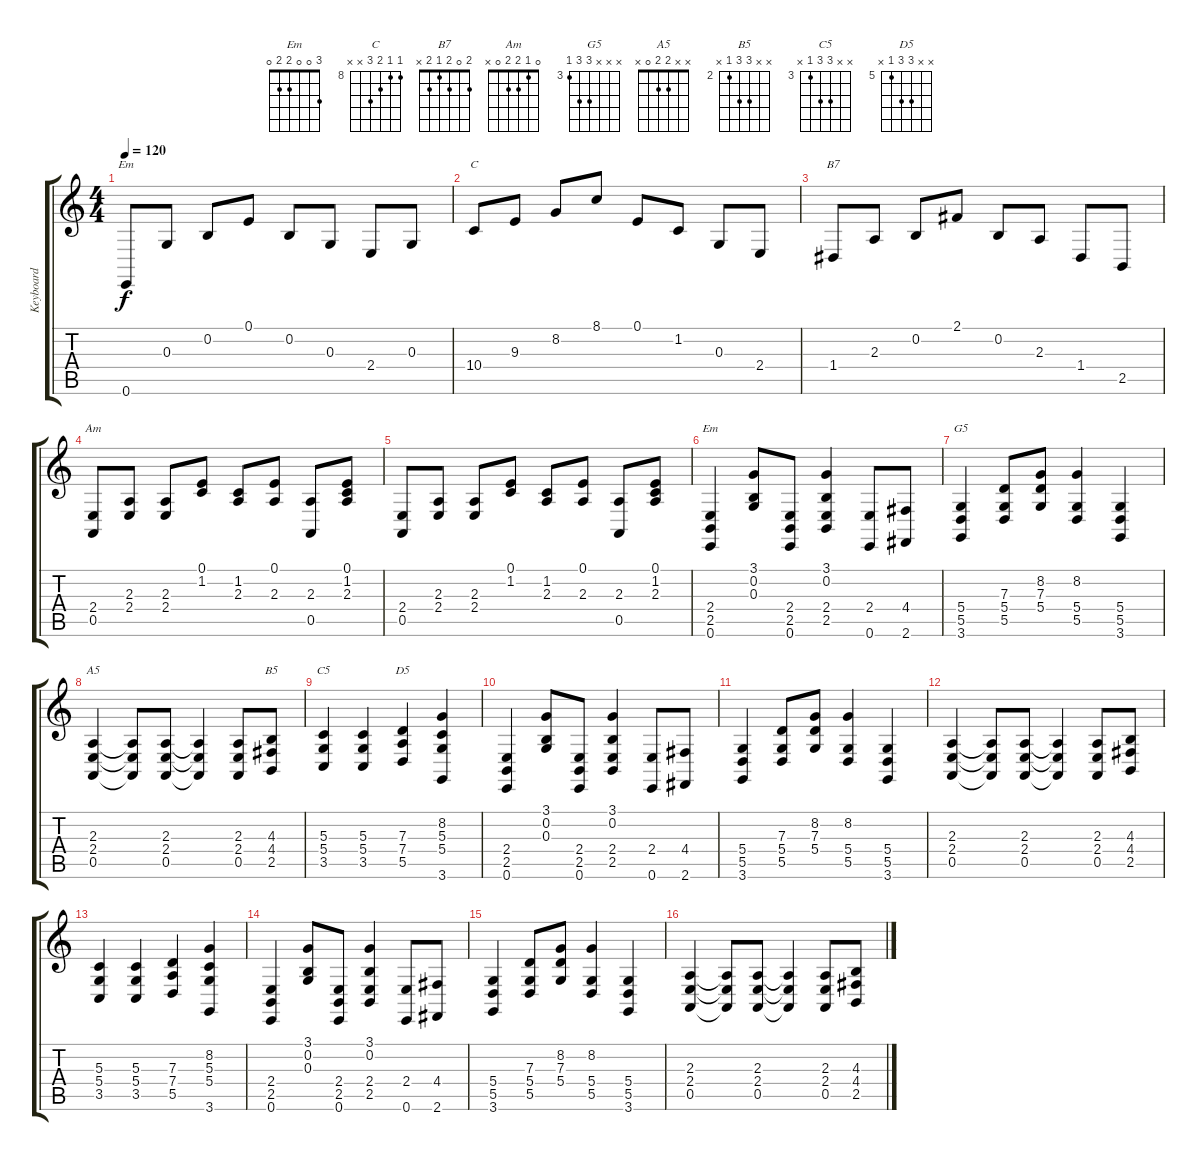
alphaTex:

\track ("Keyboard" "Keyboard") {instrument churchorgan}
\staff {score tabs}
\tuning (E4 B3 G3 D3 A2 E2) {hide}
\chord ("Em" 0 0 0 2 2 0)
\chord ("C" 8 8 9 10 x x) {firstfret 8}
\chord ("B7" 2 0 2 1 2 x)
\chord ("Am" 0 1 2 2 0 x)
\chord ("Em" 3 0 0 2 2 0)
\chord ("G5" x x x 5 5 3) {firstfret 3}
\chord ("A5" x x 2 2 0 x)
\chord ("B5" x x 4 4 2 x) {firstfret 2}
\chord ("C5" x x 5 5 3 x) {firstfret 3}
\chord ("D5" x x 7 7 5 x) {firstfret 5}
\ts (4 4)
\tempo 120
\clef g2
\ks c
0.6.8{ch "Em" dy f} 0.3.8 0.2.8 0.1.8 0.2.8 0.3.8 2.4.8 0.3.8 |
10.4.8{ch "C"} 9.3.8 8.2.8 8.1.8 0.1.8 1.2.8 0.3.8 2.4.8 |
1.4.8{ch "B7"} 2.3.8 0.2.8 2.1.8 0.2.8 2.3.8 1.4.8 2.5.8 |
(2.4 0.5).8{ch "Am"} (2.3 2.4).8 (2.3 2.4).8 (0.1 1.2).8 (1.2 2.3).8 (0.1 2.3).8 (2.3 0.5).8 (0.1 1.2 2.3).8 |
(2.4 0.5).8 (2.3 2.4).8 (2.3 2.4).8 (0.1 1.2).8 (1.2 2.3).8 (0.1 2.3).8 (2.3 0.5).8 (0.1 1.2 2.3).8 |
(2.4 2.5 0.6).4{ch "Em"} (3.1 0.2 0.3).8 (2.4 2.5 0.6).8 (3.1 0.2 2.4 2.5).4 (2.4 0.6).8 (4.4 2.6).8 |
(5.4 5.5 3.6).4{ch "G5"} (7.3 5.4 5.5).8 (8.2 7.3 5.4).8 (8.2 5.4 5.5).4 (5.4 5.5 3.6).4 |
(2.3 2.4 0.5).4{ch "A5"} (2.3{t} 2.4{t} 0.5{t}).8 (2.3 2.4 0.5).8 (2.3{t} 2.4{t} 0.5{t}).4 (2.3 2.4 0.5).8 (4.3 4.4 2.5).8{ch "B5"} |
(5.3 5.4 3.5).4{ch "C5"} (5.3 5.4 3.5).4 (7.3 7.4 5.5).4{ch "D5"} (8.2 5.3 5.4 3.6).4 |
(2.4 2.5 0.6).4 (3.1 0.2 0.3).8 (2.4 2.5 0.6).8 (3.1 0.2 2.4 2.5).4 (2.4 0.6).8 (4.4 2.6).8 |
(5.4 5.5 3.6).4 (7.3 5.4 5.5).8 (8.2 7.3 5.4).8 (8.2 5.4 5.5).4 (5.4 5.5 3.6).4 |
(2.3 2.4 0.5).4 (2.3{t} 2.4{t} 0.5{t}).8 (2.3 2.4 0.5).8 (2.3{t} 2.4{t} 0.5{t}).4 (2.3 2.4 0.5).8 (4.3 4.4 2.5).8 |
(5.3 5.4 3.5).4 (5.3 5.4 3.5).4 (7.3 7.4 5.5).4 (8.2 5.3 5.4 3.6).4 |
(2.4 2.5 0.6).4 (3.1 0.2 0.3).8 (2.4 2.5 0.6).8 (3.1 0.2 2.4 2.5).4 (2.4 0.6).8 (4.4 2.6).8 |
(5.4 5.5 3.6).4 (7.3 5.4 5.5).8 (8.2 7.3 5.4).8 (8.2 5.4 5.5).4 (5.4 5.5 3.6).4 |
(2.3 2.4 0.5).4 (2.3{t} 2.4{t} 0.5{t}).8 (2.3 2.4 0.5).8 (2.3{t} 2.4{t} 0.5{t}).4 (2.3 2.4 0.5).8 (4.3 4.4 2.5).8
